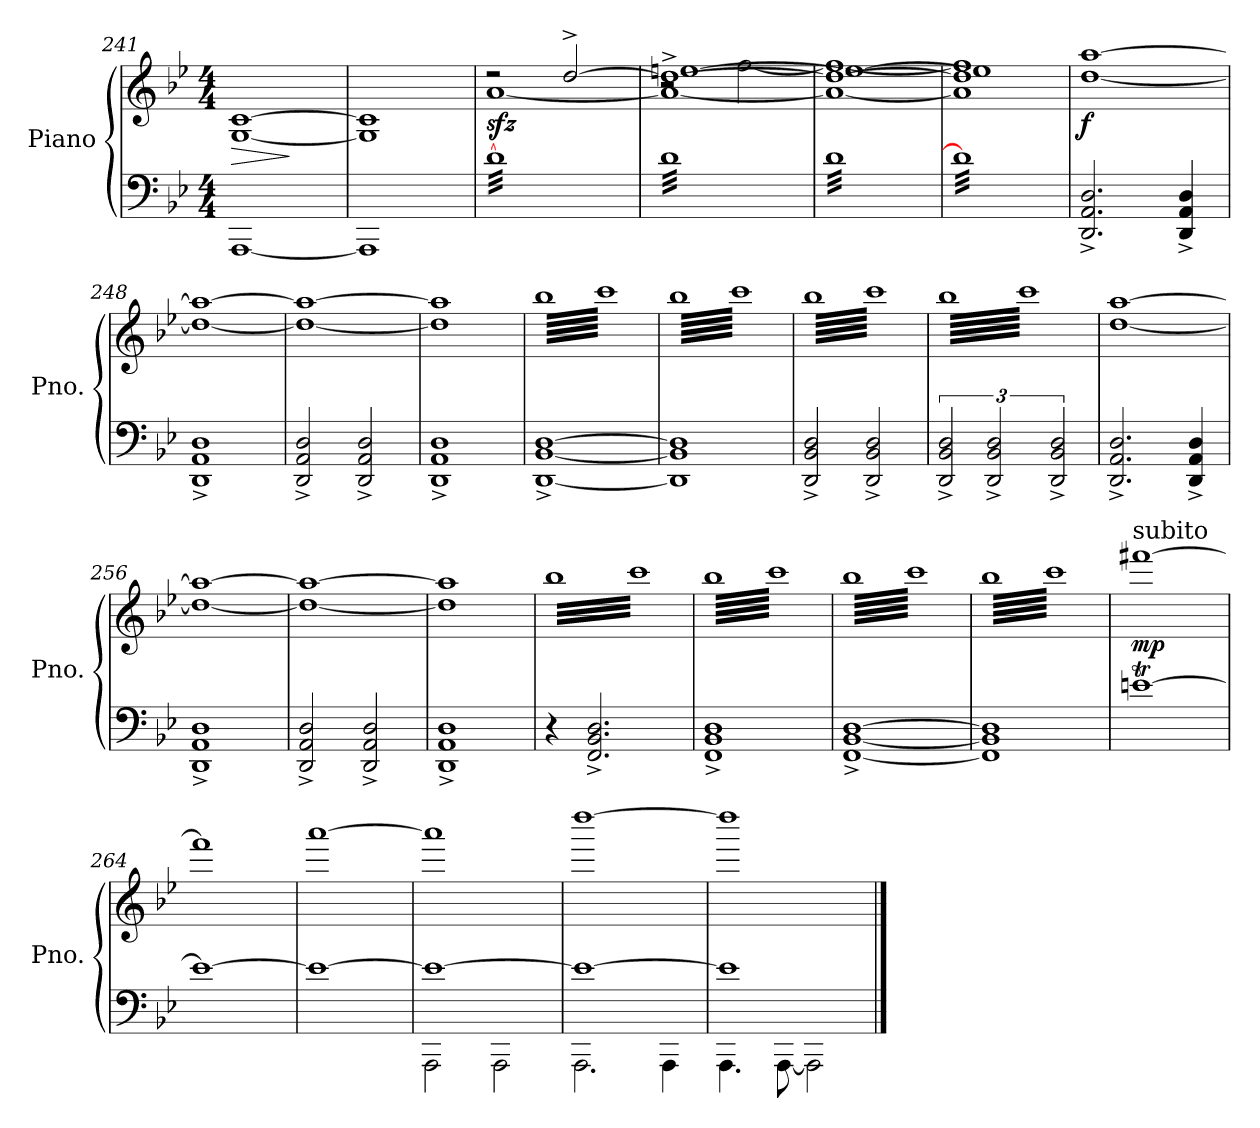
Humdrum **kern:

**kern	**kern	**dynam
*part1	*part1	*part1
*staff2	*staff1	*staff1/2
*I"Piano	*	*
*I'Pno.	*	*
*clefF4	*clefG2	*
*k[b-e-]	*k[b-e-]	*
*M4/4	*M4/4	*
=241	=241	=241
!	!	!LO:HP:b
[1AAA	[1G [1c	>
.	.	]
!!LO:LB:g=z
=242	=242	=242
1AAA]	1G] 1c]	.
=243	=243	=243
*	*^	*
!	!	!	!LO:DY:b
*tremolo	*	*	*
[32dLLL	2r	[1a	sfz
32d	.	.	.
32d	.	.	.
32d	.	.	.
32d	.	.	.
32d	.	.	.
32d	.	.	.
32d	.	.	.
32d	.	.	.
32d	.	.	.
32d	.	.	.
32d	.	.	.
32d	.	.	.
32d	.	.	.
32d	.	.	.
32d	.	.	.
32d	[2dd^/	.	.
32d	.	.	.
32d	.	.	.
32d	.	.	.
32d	.	.	.
32d	.	.	.
32d	.	.	.
32d	.	.	.
32d	.	.	.
32d	.	.	.
32d	.	.	.
32d	.	.	.
32d	.	.	.
32d	.	.	.
32d	.	.	.
32dJJJ	.	.	.
=244	=244	=244	=244
*	*^	*^	*
32dLLL	1dd^_	1a_	[1een	2r	.
32d	.	.	.	.	.
32d	.	.	.	.	.
32d	.	.	.	.	.
32d	.	.	.	.	.
32d	.	.	.	.	.
32d	.	.	.	.	.
32d	.	.	.	.	.
32d	.	.	.	.	.
32d	.	.	.	.	.
32d	.	.	.	.	.
32d	.	.	.	.	.
32d	.	.	.	.	.
32d	.	.	.	.	.
32d	.	.	.	.	.
32d	.	.	.	.	.
32d	.	.	.	[2ff\	.
32d	.	.	.	.	.
32d	.	.	.	.	.
32d	.	.	.	.	.
32d	.	.	.	.	.
32d	.	.	.	.	.
32d	.	.	.	.	.
32d	.	.	.	.	.
32d	.	.	.	.	.
32d	.	.	.	.	.
32d	.	.	.	.	.
32d	.	.	.	.	.
32d	.	.	.	.	.
32d	.	.	.	.	.
32d	.	.	.	.	.
32dJJJ	.	.	.	.	.
=245	=245	=245	=245	=245	=245
32dLLL	1dd_	1a_	1ee_	1ff_	.
32d	.	.	.	.	.
32d	.	.	.	.	.
32d	.	.	.	.	.
32d	.	.	.	.	.
32d	.	.	.	.	.
32d	.	.	.	.	.
32d	.	.	.	.	.
32d	.	.	.	.	.
32d	.	.	.	.	.
32d	.	.	.	.	.
32d	.	.	.	.	.
32d	.	.	.	.	.
32d	.	.	.	.	.
32d	.	.	.	.	.
32d	.	.	.	.	.
32d	.	.	.	.	.
32d	.	.	.	.	.
32d	.	.	.	.	.
32d	.	.	.	.	.
32d	.	.	.	.	.
32d	.	.	.	.	.
32d	.	.	.	.	.
32d	.	.	.	.	.
32d	.	.	.	.	.
32d	.	.	.	.	.
32d	.	.	.	.	.
32d	.	.	.	.	.
32d	.	.	.	.	.
32d	.	.	.	.	.
32d	.	.	.	.	.
32dJJJ	.	.	.	.	.
=246	=246	=246	=246	=246	=246
32d]LLL	1dd]	1a]	1ee]	1ff]	.
32d	.	.	.	.	.
32d	.	.	.	.	.
32d	.	.	.	.	.
32d	.	.	.	.	.
32d	.	.	.	.	.
32d	.	.	.	.	.
32d	.	.	.	.	.
32d	.	.	.	.	.
32d	.	.	.	.	.
32d	.	.	.	.	.
32d	.	.	.	.	.
32d	.	.	.	.	.
32d	.	.	.	.	.
32d	.	.	.	.	.
32d	.	.	.	.	.
32d	.	.	.	.	.
32d	.	.	.	.	.
32d	.	.	.	.	.
32d	.	.	.	.	.
32d	.	.	.	.	.
32d	.	.	.	.	.
32d	.	.	.	.	.
32d	.	.	.	.	.
32d	.	.	.	.	.
32d	.	.	.	.	.
32d	.	.	.	.	.
32d	.	.	.	.	.
32d	.	.	.	.	.
32d	.	.	.	.	.
32d	.	.	.	.	.
32dJJJ	.	.	.	.	.
*Xtremolo	*	*	*	*	*
=247	=247	=247	=247	=247	=247
!	!	!	!	!	!LO:DY:b
*	*v	*v	*v	*v	*
2.DD/^ 2.AA/^ 2.D/^	[1dd [1aa	f
4DD/^ 4AA/^ 4D/^	.	.
=248	=248	=248
1DD^ 1AA^ 1D^	1dd_ 1aa_	.
=249	=249	=249
2DD/^ 2AA/^ 2D/^	1dd_ 1aa_	.
2DD/^ 2AA/^ 2D/^	.	.
=250	=250	=250
1DD^ 1AA^ 1D^	1dd] 1aa]	.
=251	=251	=251
*	*tremolo	*
[1DD^ [1BB-^ [1D^	64bb-LLLL	.
.	64ccc	.
.	64bb-	.
.	64ccc	.
.	64bb-	.
.	64ccc	.
.	64bb-	.
.	64ccc	.
.	64bb-	.
.	64ccc	.
.	64bb-	.
.	64ccc	.
.	64bb-	.
.	64ccc	.
.	64bb-	.
.	64ccc	.
.	64bb-	.
.	64ccc	.
.	64bb-	.
.	64ccc	.
.	64bb-	.
.	64ccc	.
.	64bb-	.
.	64ccc	.
.	64bb-	.
.	64ccc	.
.	64bb-	.
.	64ccc	.
.	64bb-	.
.	64ccc	.
.	64bb-	.
.	64ccc	.
.	64bb-	.
.	64ccc	.
.	64bb-	.
.	64ccc	.
.	64bb-	.
.	64ccc	.
.	64bb-	.
.	64ccc	.
.	64bb-	.
.	64ccc	.
.	64bb-	.
.	64ccc	.
.	64bb-	.
.	64ccc	.
.	64bb-	.
.	64ccc	.
.	64bb-	.
.	64ccc	.
.	64bb-	.
.	64ccc	.
.	64bb-	.
.	64ccc	.
.	64bb-	.
.	64ccc	.
.	64bb-	.
.	64ccc	.
.	64bb-	.
.	64ccc	.
.	64bb-	.
.	64ccc	.
.	64bb-	.
.	64cccJJJJ	.
=252	=252	=252
1DD] 1BB-] 1D]	64bb-LLLL	.
.	64ccc	.
.	64bb-	.
.	64ccc	.
.	64bb-	.
.	64ccc	.
.	64bb-	.
.	64ccc	.
.	64bb-	.
.	64ccc	.
.	64bb-	.
.	64ccc	.
.	64bb-	.
.	64ccc	.
.	64bb-	.
.	64ccc	.
.	64bb-	.
.	64ccc	.
.	64bb-	.
.	64ccc	.
.	64bb-	.
.	64ccc	.
.	64bb-	.
.	64ccc	.
.	64bb-	.
.	64ccc	.
.	64bb-	.
.	64ccc	.
.	64bb-	.
.	64ccc	.
.	64bb-	.
.	64ccc	.
.	64bb-	.
.	64ccc	.
.	64bb-	.
.	64ccc	.
.	64bb-	.
.	64ccc	.
.	64bb-	.
.	64ccc	.
.	64bb-	.
.	64ccc	.
.	64bb-	.
.	64ccc	.
.	64bb-	.
.	64ccc	.
.	64bb-	.
.	64ccc	.
.	64bb-	.
.	64ccc	.
.	64bb-	.
.	64ccc	.
.	64bb-	.
.	64ccc	.
.	64bb-	.
.	64ccc	.
.	64bb-	.
.	64ccc	.
.	64bb-	.
.	64ccc	.
.	64bb-	.
.	64ccc	.
.	64bb-	.
.	64cccJJJJ	.
=253	=253	=253
2DD/^ 2BB-/^ 2D/^	64bb-LLLL	.
.	64ccc	.
.	64bb-	.
.	64ccc	.
.	64bb-	.
.	64ccc	.
.	64bb-	.
.	64ccc	.
.	64bb-	.
.	64ccc	.
.	64bb-	.
.	64ccc	.
.	64bb-	.
.	64ccc	.
.	64bb-	.
.	64ccc	.
.	64bb-	.
.	64ccc	.
.	64bb-	.
.	64ccc	.
.	64bb-	.
.	64ccc	.
.	64bb-	.
.	64ccc	.
.	64bb-	.
.	64ccc	.
.	64bb-	.
.	64ccc	.
.	64bb-	.
.	64ccc	.
.	64bb-	.
.	64ccc	.
2DD/^ 2BB-/^ 2D/^	64bb-	.
.	64ccc	.
.	64bb-	.
.	64ccc	.
.	64bb-	.
.	64ccc	.
.	64bb-	.
.	64ccc	.
.	64bb-	.
.	64ccc	.
.	64bb-	.
.	64ccc	.
.	64bb-	.
.	64ccc	.
.	64bb-	.
.	64ccc	.
.	64bb-	.
.	64ccc	.
.	64bb-	.
.	64ccc	.
.	64bb-	.
.	64ccc	.
.	64bb-	.
.	64ccc	.
.	64bb-	.
.	64ccc	.
.	64bb-	.
.	64ccc	.
.	64bb-	.
.	64ccc	.
.	64bb-	.
.	64cccJJJJ	.
!!LO:PB:g=z
=254	=254	=254
3DD/^ 3BB-/^ 3D/^	64bb-LLLL	.
.	64ccc	.
.	64bb-	.
.	64ccc	.
.	64bb-	.
.	64ccc	.
.	64bb-	.
.	64ccc	.
.	64bb-	.
.	64ccc	.
.	64bb-	.
.	64ccc	.
.	64bb-	.
.	64ccc	.
.	64bb-	.
.	64ccc	.
.	64bb-	.
.	64ccc	.
.	64bb-	.
.	64ccc	.
.	64bb-	.
.	64ccc	.
3DD/^ 3BB-/^ 3D/^	.	.
.	64bb-	.
.	64ccc	.
.	64bb-	.
.	64ccc	.
.	64bb-	.
.	64ccc	.
.	64bb-	.
.	64ccc	.
.	64bb-	.
.	64ccc	.
.	64bb-	.
.	64ccc	.
.	64bb-	.
.	64ccc	.
.	64bb-	.
.	64ccc	.
.	64bb-	.
.	64ccc	.
.	64bb-	.
.	64ccc	.
.	64bb-	.
3DD/^ 3BB-/^ 3D/^	.	.
.	64ccc	.
.	64bb-	.
.	64ccc	.
.	64bb-	.
.	64ccc	.
.	64bb-	.
.	64ccc	.
.	64bb-	.
.	64ccc	.
.	64bb-	.
.	64ccc	.
.	64bb-	.
.	64ccc	.
.	64bb-	.
.	64ccc	.
.	64bb-	.
.	64ccc	.
.	64bb-	.
.	64ccc	.
.	64bb-	.
.	64cccJJJJ	.
*	*Xtremolo	*
=255	=255	=255
2.DD/^ 2.AA/^ 2.D/^	[1dd [1aa	.
.	.	.
.	.	.
.	.	.
.	.	.
.	.	.
.	.	.
.	.	.
.	.	.
.	.	.
.	.	.
.	.	.
.	.	.
.	.	.
.	.	.
.	.	.
.	.	.
.	.	.
.	.	.
.	.	.
.	.	.
.	.	.
.	.	.
.	.	.
.	.	.
.	.	.
.	.	.
.	.	.
.	.	.
.	.	.
.	.	.
.	.	.
4DD/^ 4AA/^ 4D/^	.	.
=256	=256	=256
1DD^ 1AA^ 1D^	1dd_ 1aa_	.
=257	=257	=257
2DD/^ 2AA/^ 2D/^	1dd_ 1aa_	.
2DD/^ 2AA/^ 2D/^	.	.
=258	=258	=258
1DD^ 1AA^ 1D^	1dd] 1aa]	.
=259	=259	=259
*	*tremolo	*
4r	32bb-LLL	.
.	32ccc	.
.	32bb-	.
.	32ccc	.
.	32bb-	.
.	32ccc	.
.	32bb-	.
.	32ccc	.
2.FF/^ 2.BB-/^ 2.D/^	32bb-	.
.	32ccc	.
.	32bb-	.
.	32ccc	.
.	32bb-	.
.	32ccc	.
.	32bb-	.
.	32ccc	.
.	32bb-	.
.	32ccc	.
.	32bb-	.
.	32ccc	.
.	32bb-	.
.	32ccc	.
.	32bb-	.
.	32ccc	.
.	32bb-	.
.	32ccc	.
.	32bb-	.
.	32ccc	.
.	32bb-	.
.	32ccc	.
.	32bb-	.
.	32cccJJJ	.
=260	=260	=260
1FF^ 1BB-^ 1D^	64bb-LLLL	.
.	64ccc	.
.	64bb-	.
.	64ccc	.
.	64bb-	.
.	64ccc	.
.	64bb-	.
.	64ccc	.
.	64bb-	.
.	64ccc	.
.	64bb-	.
.	64ccc	.
.	64bb-	.
.	64ccc	.
.	64bb-	.
.	64ccc	.
.	64bb-	.
.	64ccc	.
.	64bb-	.
.	64ccc	.
.	64bb-	.
.	64ccc	.
.	64bb-	.
.	64ccc	.
.	64bb-	.
.	64ccc	.
.	64bb-	.
.	64ccc	.
.	64bb-	.
.	64ccc	.
.	64bb-	.
.	64ccc	.
.	64bb-	.
.	64ccc	.
.	64bb-	.
.	64ccc	.
.	64bb-	.
.	64ccc	.
.	64bb-	.
.	64ccc	.
.	64bb-	.
.	64ccc	.
.	64bb-	.
.	64ccc	.
.	64bb-	.
.	64ccc	.
.	64bb-	.
.	64ccc	.
.	64bb-	.
.	64ccc	.
.	64bb-	.
.	64ccc	.
.	64bb-	.
.	64ccc	.
.	64bb-	.
.	64ccc	.
.	64bb-	.
.	64ccc	.
.	64bb-	.
.	64ccc	.
.	64bb-	.
.	64ccc	.
.	64bb-	.
.	64cccJJJJ	.
=261	=261	=261
[1FF^ [1BB-^ [1D^	64bb-LLLL	.
.	64ccc	.
.	64bb-	.
.	64ccc	.
.	64bb-	.
.	64ccc	.
.	64bb-	.
.	64ccc	.
.	64bb-	.
.	64ccc	.
.	64bb-	.
.	64ccc	.
.	64bb-	.
.	64ccc	.
.	64bb-	.
.	64ccc	.
.	64bb-	.
.	64ccc	.
.	64bb-	.
.	64ccc	.
.	64bb-	.
.	64ccc	.
.	64bb-	.
.	64ccc	.
.	64bb-	.
.	64ccc	.
.	64bb-	.
.	64ccc	.
.	64bb-	.
.	64ccc	.
.	64bb-	.
.	64ccc	.
.	64bb-	.
.	64ccc	.
.	64bb-	.
.	64ccc	.
.	64bb-	.
.	64ccc	.
.	64bb-	.
.	64ccc	.
.	64bb-	.
.	64ccc	.
.	64bb-	.
.	64ccc	.
.	64bb-	.
.	64ccc	.
.	64bb-	.
.	64ccc	.
.	64bb-	.
.	64ccc	.
.	64bb-	.
.	64ccc	.
.	64bb-	.
.	64ccc	.
.	64bb-	.
.	64ccc	.
.	64bb-	.
.	64ccc	.
.	64bb-	.
.	64ccc	.
.	64bb-	.
.	64ccc	.
.	64bb-	.
.	64cccJJJJ	.
=262	=262	=262
1FF] 1BB-] 1D]	64bb-LLLL	.
.	64ccc	.
.	64bb-	.
.	64ccc	.
.	64bb-	.
.	64ccc	.
.	64bb-	.
.	64ccc	.
.	64bb-	.
.	64ccc	.
.	64bb-	.
.	64ccc	.
.	64bb-	.
.	64ccc	.
.	64bb-	.
.	64ccc	.
.	64bb-	.
.	64ccc	.
.	64bb-	.
.	64ccc	.
.	64bb-	.
.	64ccc	.
.	64bb-	.
.	64ccc	.
.	64bb-	.
.	64ccc	.
.	64bb-	.
.	64ccc	.
.	64bb-	.
.	64ccc	.
.	64bb-	.
.	64ccc	.
.	64bb-	.
.	64ccc	.
.	64bb-	.
.	64ccc	.
.	64bb-	.
.	64ccc	.
.	64bb-	.
.	64ccc	.
.	64bb-	.
.	64ccc	.
.	64bb-	.
.	64ccc	.
.	64bb-	.
.	64ccc	.
.	64bb-	.
.	64ccc	.
.	64bb-	.
.	64ccc	.
.	64bb-	.
.	64ccc	.
.	64bb-	.
.	64ccc	.
.	64bb-	.
.	64ccc	.
.	64bb-	.
.	64ccc	.
.	64bb-	.
.	64ccc	.
.	64bb-	.
.	64ccc	.
.	64bb-	.
.	64cccJJJJ	.
*	*Xtremolo	*
=263	=263	=263
!	!LO:TX:a:t=subito	!
!	!	!LO:DY:b
[1ent	[1fff#X	mp
.	.	.
.	.	.
.	.	.
.	.	.
.	.	.
.	.	.
.	.	.
.	.	.
.	.	.
.	.	.
.	.	.
.	.	.
.	.	.
.	.	.
.	.	.
.	.	.
.	.	.
.	.	.
.	.	.
.	.	.
.	.	.
.	.	.
.	.	.
.	.	.
.	.	.
.	.	.
.	.	.
.	.	.
.	.	.
.	.	.
.	.	.
=264	=264	=264
1e_	1fff#]	.
=265	=265	=265
1e_	[1aaa	.
=266	=266	=266
*^	*	*
1e_	2AAA\	1aaa]	.
.	2AAA\	.	.
!!LO:LB:g=z
=267	=267	=267	=267
1e_	2.AAA\	[1dddd	.
.	4AAA\	.	.
=268	=268	=268	=268
1e]	4.AAA\	1dddd]	.
.	[8AAA\	.	.
.	2AAA\]	.	.
*v	*v	*	*
==	==	==
*-	*-	*-
